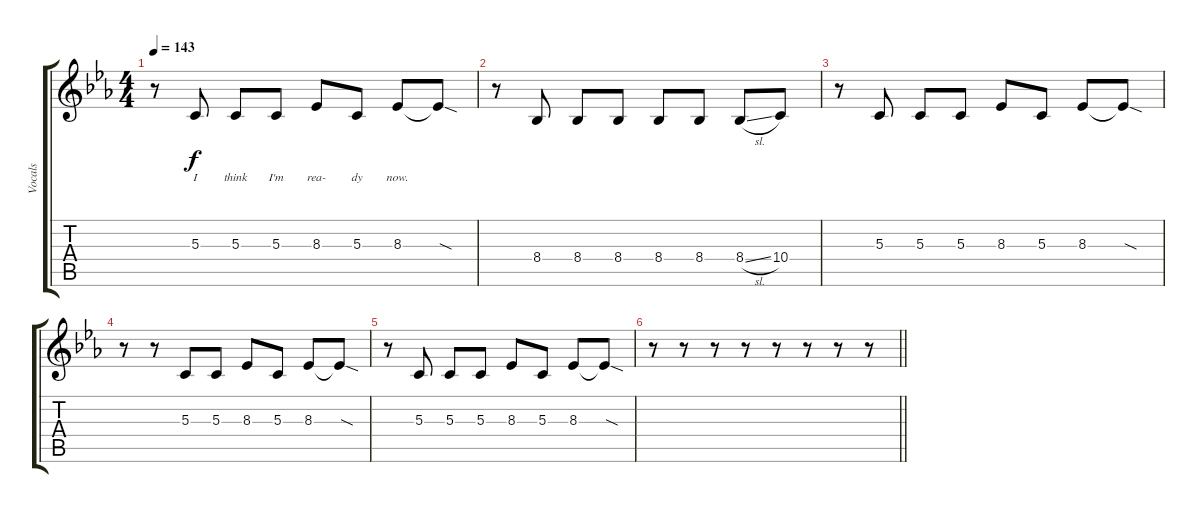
\track ("Vocals" "Vocals") {instrument lead6voice}
\staff {score tabs}
\tuning (E4 B3 G3 D3 A2 E2) {hide}
\ts (4 4)
\tempo 143
\clef g2
\ks cminor
r.8{dy f} 5.3.8{lyrics (0 "I") lyrics (1 "") lyrics (2 "") lyrics (3 "") lyrics (4 "")} 5.3.8{lyrics (0 "think") lyrics (1 "") lyrics (2 "") lyrics (3 "") lyrics (4 "")} 5.3.8{lyrics (0 "I'm") lyrics (1 "") lyrics (2 "") lyrics (3 "") lyrics (4 "")} 8.3.8{lyrics (0 "rea-") lyrics (1 "") lyrics (2 "") lyrics (3 "") lyrics (4 "")} 5.3.8{lyrics (0 "dy") lyrics (1 "") lyrics (2 "") lyrics (3 "") lyrics (4 "")} 8.3.8{lyrics (0 "now.") lyrics (1 "") lyrics (2 "") lyrics (3 "") lyrics (4 "")} 8.3{sod t}.8 |
r.8 8.4.8 8.4.8 8.4.8 8.4.8 8.4.8 8.4{sl}.8 10.4.8 |
r.8 5.3.8 5.3.8 5.3.8 8.3.8 5.3.8 8.3.8 8.3{sod t}.8 |
r.8 r.8 5.3.8 5.3.8 8.3.8 5.3.8 8.3.8 8.3{sod t}.8 |
r.8 5.3.8 5.3.8 5.3.8 8.3.8 5.3.8 8.3.8 8.3{sod t}.8 |
\barLineRight lightlight
r.8 r.8 r.8 r.8 r.8 r.8 r.8 r.8
